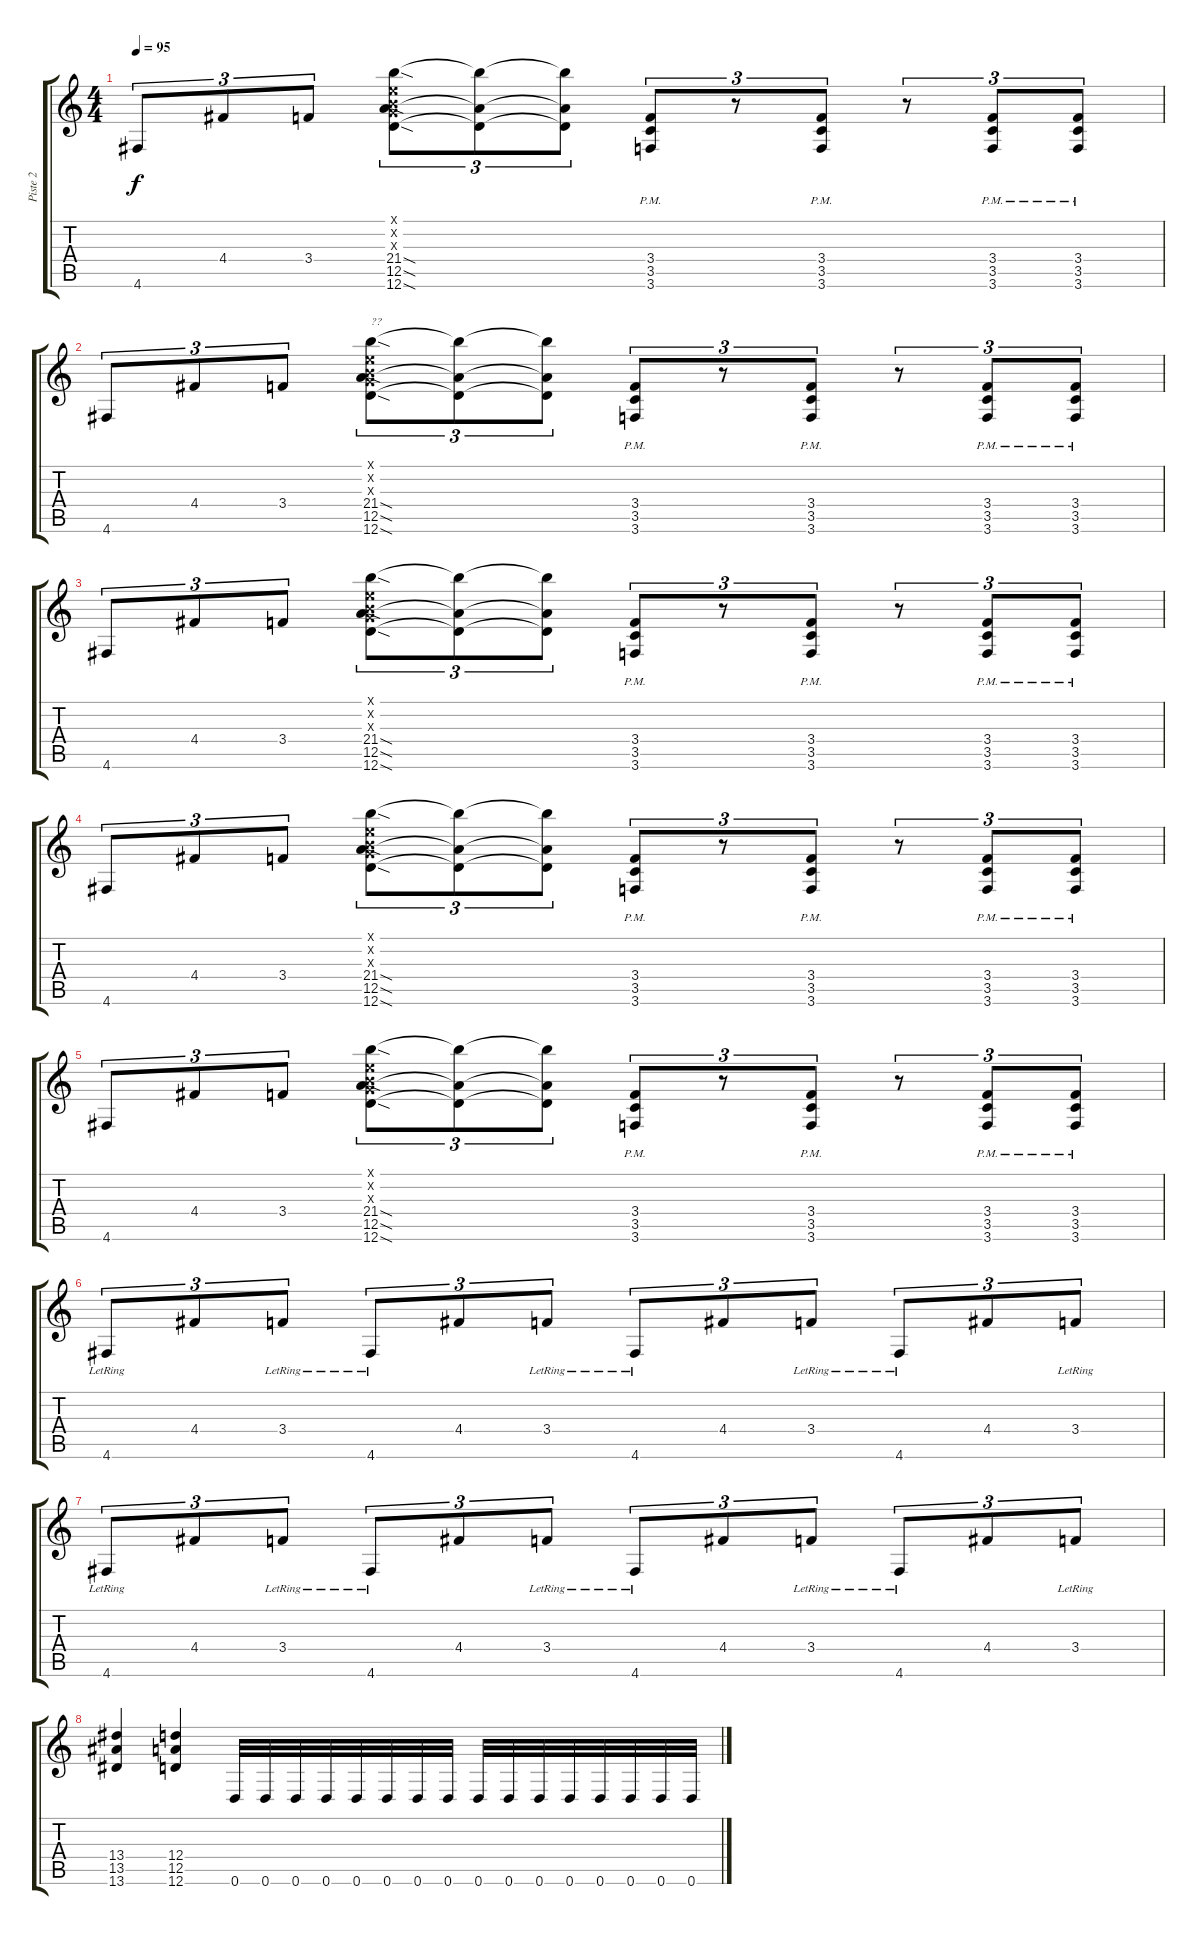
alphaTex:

\track ("Piste 2" "Piste 2") {instrument overdrivenguitar}
\staff {score tabs}
\tuning (E4 B3 G3 D3 A2 D2) {hide}
\ts (4 4)
\tempo 95
\clef g2
\ks c
4.6.8{tu (3 2) dy f} 4.4.8{tu (3 2)} 3.4.8{tu (3 2)} (0.1{x} 0.2{x} 0.3{x} 21.4{sod} 12.5{sod} 12.6{sod}).8{tu (3 2) instrument telephonering} (21.4{t} 12.5{t} 12.6{t}).8{tu (3 2)} (21.4{t} 12.5{t} 12.6{t}).8{tu (3 2)} (3.4{pm} 3.5{pm} 3.6{pm}).8{tu (3 2) instrument overdrivenguitar} r.8{tu (3 2)} (3.4{pm} 3.5{pm} 3.6{pm}).8{tu (3 2)} r.8{tu (3 2)} (3.4{pm} 3.5{pm} 3.6{pm}).8{tu (3 2)} (3.4{pm} 3.5{pm} 3.6{pm}).8{tu (3 2)} |
4.6.8{tu (3 2)} 4.4.8{tu (3 2)} 3.4.8{tu (3 2)} (0.1{x} 0.2{x} 0.3{x} 21.4{sod} 12.5{sod} 12.6{sod}).8{tu (3 2) txt "??" instrument telephonering} (21.4{t} 12.5{t} 12.6{t}).8{tu (3 2)} (21.4{t} 12.5{t} 12.6{t}).8{tu (3 2)} (3.4{pm} 3.5{pm} 3.6{pm}).8{tu (3 2) instrument overdrivenguitar} r.8{tu (3 2)} (3.4{pm} 3.5{pm} 3.6{pm}).8{tu (3 2)} r.8{tu (3 2)} (3.4{pm} 3.5{pm} 3.6{pm}).8{tu (3 2)} (3.4{pm} 3.5{pm} 3.6{pm}).8{tu (3 2)} |
4.6.8{tu (3 2)} 4.4.8{tu (3 2)} 3.4.8{tu (3 2)} (0.1{x} 0.2{x} 0.3{x} 21.4{sod} 12.5{sod} 12.6{sod}).8{tu (3 2) instrument telephonering} (21.4{t} 12.5{t} 12.6{t}).8{tu (3 2)} (21.4{t} 12.5{t} 12.6{t}).8{tu (3 2)} (3.4{pm} 3.5{pm} 3.6{pm}).8{tu (3 2) instrument overdrivenguitar} r.8{tu (3 2)} (3.4{pm} 3.5{pm} 3.6{pm}).8{tu (3 2)} r.8{tu (3 2)} (3.4{pm} 3.5{pm} 3.6{pm}).8{tu (3 2)} (3.4{pm} 3.5{pm} 3.6{pm}).8{tu (3 2)} |
4.6.8{tu (3 2)} 4.4.8{tu (3 2)} 3.4.8{tu (3 2)} (0.1{x} 0.2{x} 0.3{x} 21.4{sod} 12.5{sod} 12.6{sod}).8{tu (3 2) instrument telephonering} (21.4{t} 12.5{t} 12.6{t}).8{tu (3 2)} (21.4{t} 12.5{t} 12.6{t}).8{tu (3 2)} (3.4{pm} 3.5{pm} 3.6{pm}).8{tu (3 2) instrument overdrivenguitar} r.8{tu (3 2)} (3.4{pm} 3.5{pm} 3.6{pm}).8{tu (3 2)} r.8{tu (3 2)} (3.4{pm} 3.5{pm} 3.6{pm}).8{tu (3 2)} (3.4{pm} 3.5{pm} 3.6{pm}).8{tu (3 2)} |
4.6.8{tu (3 2)} 4.4.8{tu (3 2)} 3.4.8{tu (3 2)} (0.1{x} 0.2{x} 0.3{x} 21.4{sod} 12.5{sod} 12.6{sod}).8{tu (3 2) instrument telephonering} (21.4{t} 12.5{t} 12.6{t}).8{tu (3 2)} (21.4{t} 12.5{t} 12.6{t}).8{tu (3 2)} (3.4{pm} 3.5{pm} 3.6{pm}).8{tu (3 2) instrument overdrivenguitar} r.8{tu (3 2)} (3.4{pm} 3.5{pm} 3.6{pm}).8{tu (3 2)} r.8{tu (3 2)} (3.4{pm} 3.5{pm} 3.6{pm}).8{tu (3 2)} (3.4{pm} 3.5{pm} 3.6{pm}).8{tu (3 2)} |
4.6{lr}.8{tu (3 2)} 4.4.8{tu (3 2)} 3.4{lr}.8{tu (3 2)} 4.6{lr}.8{tu (3 2)} 4.4.8{tu (3 2)} 3.4{lr}.8{tu (3 2)} 4.6{lr}.8{tu (3 2)} 4.4.8{tu (3 2)} 3.4{lr}.8{tu (3 2)} 4.6{lr}.8{tu (3 2)} 4.4.8{tu (3 2)} 3.4{lr}.8{tu (3 2)} |
4.6{lr}.8{tu (3 2)} 4.4.8{tu (3 2)} 3.4{lr}.8{tu (3 2)} 4.6{lr}.8{tu (3 2)} 4.4.8{tu (3 2)} 3.4{lr}.8{tu (3 2)} 4.6{lr}.8{tu (3 2)} 4.4.8{tu (3 2)} 3.4{lr}.8{tu (3 2)} 4.6{lr}.8{tu (3 2)} 4.4.8{tu (3 2)} 3.4{lr}.8{tu (3 2)} |
(13.4 13.5 13.6).4 (12.4 12.5 12.6).4 0.6.32 0.6.32 0.6.32 0.6.32 0.6.32 0.6.32 0.6.32 0.6.32 0.6.32 0.6.32 0.6.32 0.6.32 0.6.32 0.6.32 0.6.32 0.6.32
